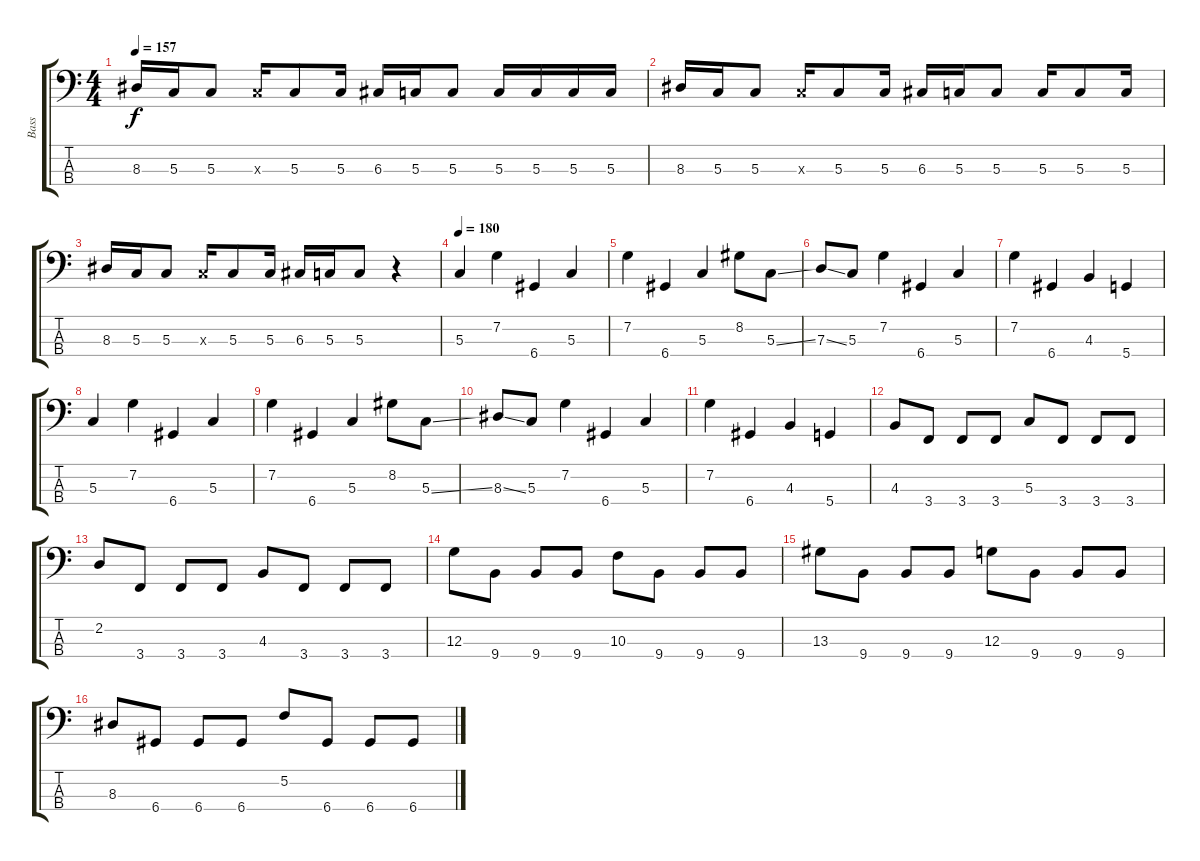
\track ("Bass" "Bass") {instrument electricbassfinger}
\staff {score tabs}
\tuning (F2 C2 G1 D1) {hide}
\ts (4 4)
\tempo 157
\clef f4
\ks c
8.3.16{dy f} 5.3.16 5.3.8 5.3{x}.16 5.3.8 5.3.16 6.3.16 5.3.16 5.3.8 5.3.16 5.3.16 5.3.16 5.3.16 |
8.3.16 5.3.16 5.3.8 5.3{x}.16 5.3.8 5.3.16 6.3.16 5.3.16 5.3.8 5.3.16 5.3.8 5.3.16 |
8.3.16 5.3.16 5.3.8 5.3{x}.16 5.3.8 5.3.16 6.3.16 5.3.16 5.3.8 r.4 |
\tempo 180
5.3.4 7.2.4 6.4.4 5.3.4 |
7.2.4 6.4.4 5.3.4 8.2.8 5.3{ss}.8 |
7.3{ss}.8 5.3.8 7.2.4 6.4.4 5.3.4 |
7.2.4 6.4.4 4.3.4 5.4.4 |
5.3.4 7.2.4 6.4.4 5.3.4 |
7.2.4 6.4.4 5.3.4 8.2.8 5.3{ss}.8 |
8.3{ss}.8 5.3.8 7.2.4 6.4.4 5.3.4 |
7.2.4 6.4.4 4.3.4 5.4.4 |
4.3.8 3.4.8 3.4.8 3.4.8 5.3.8 3.4.8 3.4.8 3.4.8 |
2.2.8 3.4.8 3.4.8 3.4.8 4.3.8 3.4.8 3.4.8 3.4.8 |
12.3.8 9.4.8 9.4.8 9.4.8 10.3.8 9.4.8 9.4.8 9.4.8 |
13.3.8 9.4.8 9.4.8 9.4.8 12.3.8 9.4.8 9.4.8 9.4.8 |
8.3.8 6.4.8 6.4.8 6.4.8 5.2.8 6.4.8 6.4.8 6.4.8
